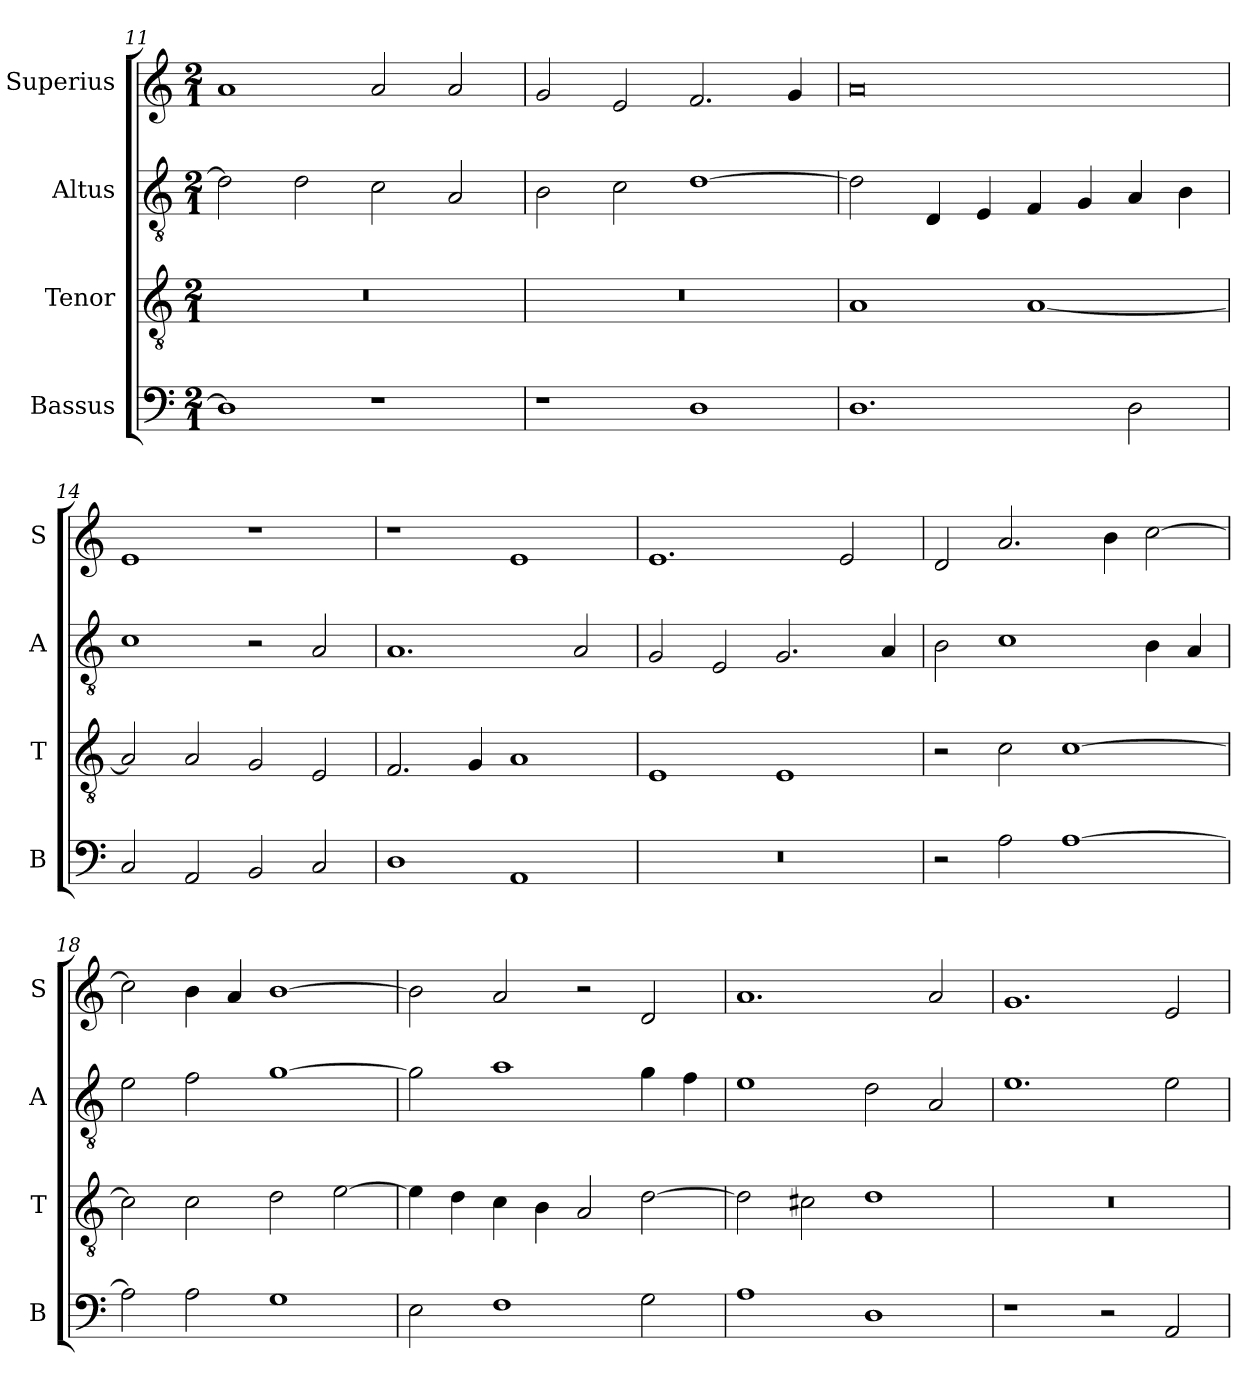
**kern	**kern	**kern	**kern
*part4	*part3	*part2	*part1
*staff4	*staff3	*staff2	*staff1
*I"Bassus	*I"Tenor	*I"Altus	*I"Superius
*I'B	*I'T	*I'A	*I'S
*clefF4	*clefGv2	*clefGv2	*clefG2
*k[]	*k[]	*k[]	*k[]
*C:	*C:	*C:	*C:
*M2/1	*M2/1	*M2/1	*M2/1
=11	=11	=11	=11
1D]	0r	2d]	1a
.	.	2d	.
1r	.	2c	2a
.	.	2A	2a
=12	=12	=12	=12
1r	0r	2B	2g
.	.	2c	2e
1D	.	[1d	2.f
.	.	.	4g
=13	=13	=13	=13
1.D	1A	2d]	0a
.	.	4D	.
.	.	4E	.
.	[1A	4F	.
.	.	4G	.
2D	.	4A	.
.	.	4B	.
=14	=14	=14	=14
2C	2A]	1c	1e
2AA	2A	.	.
2BB	2G	2r	1r
2C	2E	2A	.
=15	=15	=15	=15
1D	2.F	1.A	1r
.	4G	.	.
1AA	1A	.	1e
.	.	2A	.
=16	=16	=16	=16
0r	1E	2G	1.e
.	.	2E	.
.	1E	2.G	.
.	.	.	2e
.	.	4A	.
=17	=17	=17	=17
2r	2r	2B	2d
2A	2c	1c	2.a
[1A	[1c	.	.
.	.	.	4b
.	.	4B	[2cc
.	.	4A	.
=18	=18	=18	=18
2A]	2c]	2e	2cc]
2A	2c	2f	4b
.	.	.	4a
1G	2d	[1g	[1b
.	[2e	.	.
=19	=19	=19	=19
2E	4e]	2g]	2b]
.	4d	.	.
1F	4c	1a	2a
.	4B	.	.
.	2A	.	2r
2G	[2d	4g	2d
.	.	4f	.
=20	=20	=20	=20
1A	2d]	1e	1.a
.	2c#X	.	.
1D	1d	2d	.
.	.	2A	2a
=21	=21	=21	=21
1r	0r	1.e	1.g
2r	.	.	.
2AA	.	2e	2e
=	=	=	=
*-	*-	*-	*-
